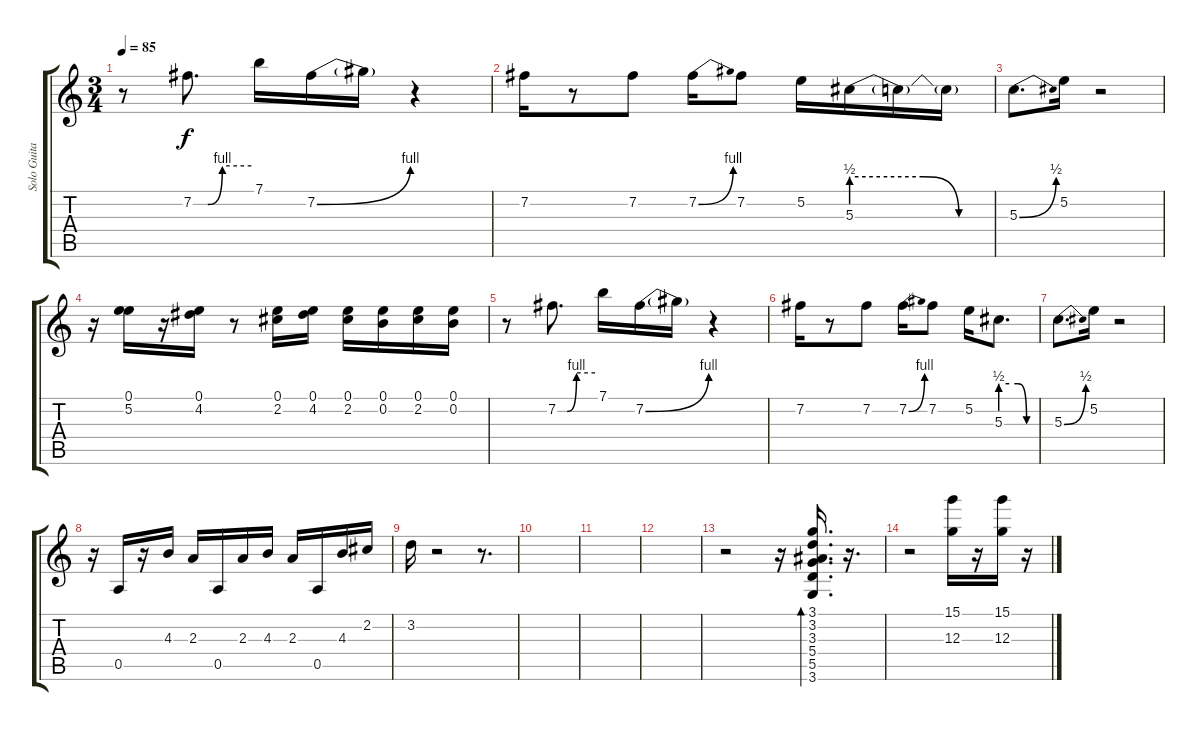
\track ("Solo Guitar" "Solo Guita") {instrument distortionguitar}
\staff {score tabs}
\tuning (E4 B3 G3 D3 A2 E2) {hide}
\ts (3 4)
\tempo 85
\clef g2
\ks c
r.8{dy f} 7.2{be (custom 0 0 15 0 30 4 60 4)}.8{d} 7.1.16 7.2{be (bend 0 0 60 4)}.16 7.2{t}.16 r.4 |
7.2.16 r.8 7.2.8 7.2{be (bend 0 0 60 4)}.16 7.2.8 5.2.16 5.3{be (custom 0 2 15 2 30 2 45 0 60 0)}.16 5.3{t}.16 5.3{t}.16 |
5.3{be (bend 0 0 60 2)}.8{d} 5.2.16 r.2 |
r.16 (0.1 5.2).16 r.16 (0.1 4.2).16 r.8 (0.1 2.2).16 (0.1 4.2).16 (0.1 2.2).16 (0.1 0.2).16 (0.1 2.2).16 (0.1 0.2).16 |
r.8 7.2{be (custom 0 0 15 0 30 4 60 4)}.8{d} 7.1.16 7.2{be (bend 0 0 60 4)}.16 7.2{t}.16 r.4 |
7.2.16 r.8 7.2.8 7.2{be (bend 0 0 60 4)}.16 7.2.8 5.2.16 5.3{be (custom 0 2 15 2 30 2 45 0 60 0)}.8{d} |
5.3{be (bend 0 0 60 2)}.8{d} 5.2.16 r.2 |
r.16 0.5.16 r.16 4.3.16 2.3.16 0.5.16 2.3.16 4.3.16 2.3.16 0.5.16 4.3.16 2.2.16 |
3.2.16 r.2 r.8{d} |
|
|
|
r.2 r.16 (3.1 3.2 3.3 5.4 5.5 3.6).16{d bd 60} r.16{d} |
r.2 (15.1 12.3).16 r.16 (15.1 12.3).16 r.16
